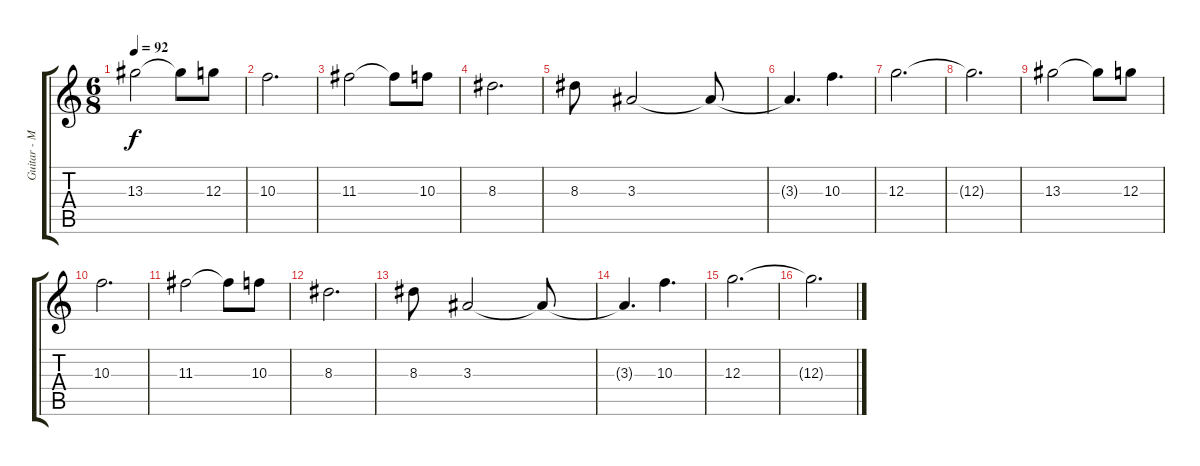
\track ("Guitar - Mikael Åkerfeldt" "Guitar - M") {instrument overdrivenguitar}
\staff {score tabs}
\tuning (E4 B3 G3 D3 A2 E2) {hide}
\ts (6 8)
\tempo 92
\clef g2
\ks c
13.3.2{dy f} 13.3{t}.8 12.3.8 |
10.3.2{d} |
11.3.2 11.3{t}.8 10.3.8 |
8.3.2{d} |
8.3.8 3.3.2 3.3{t}.8 |
3.3{t}.4{d} 10.3.4{d} |
12.3.2{d} |
12.3{t}.2{d} |
13.3.2 13.3{t}.8 12.3.8 |
10.3.2{d} |
11.3.2 11.3{t}.8 10.3.8 |
8.3.2{d} |
8.3.8 3.3.2 3.3{t}.8 |
3.3{t}.4{d} 10.3.4{d} |
12.3.2{d} |
12.3{t}.2{d}
